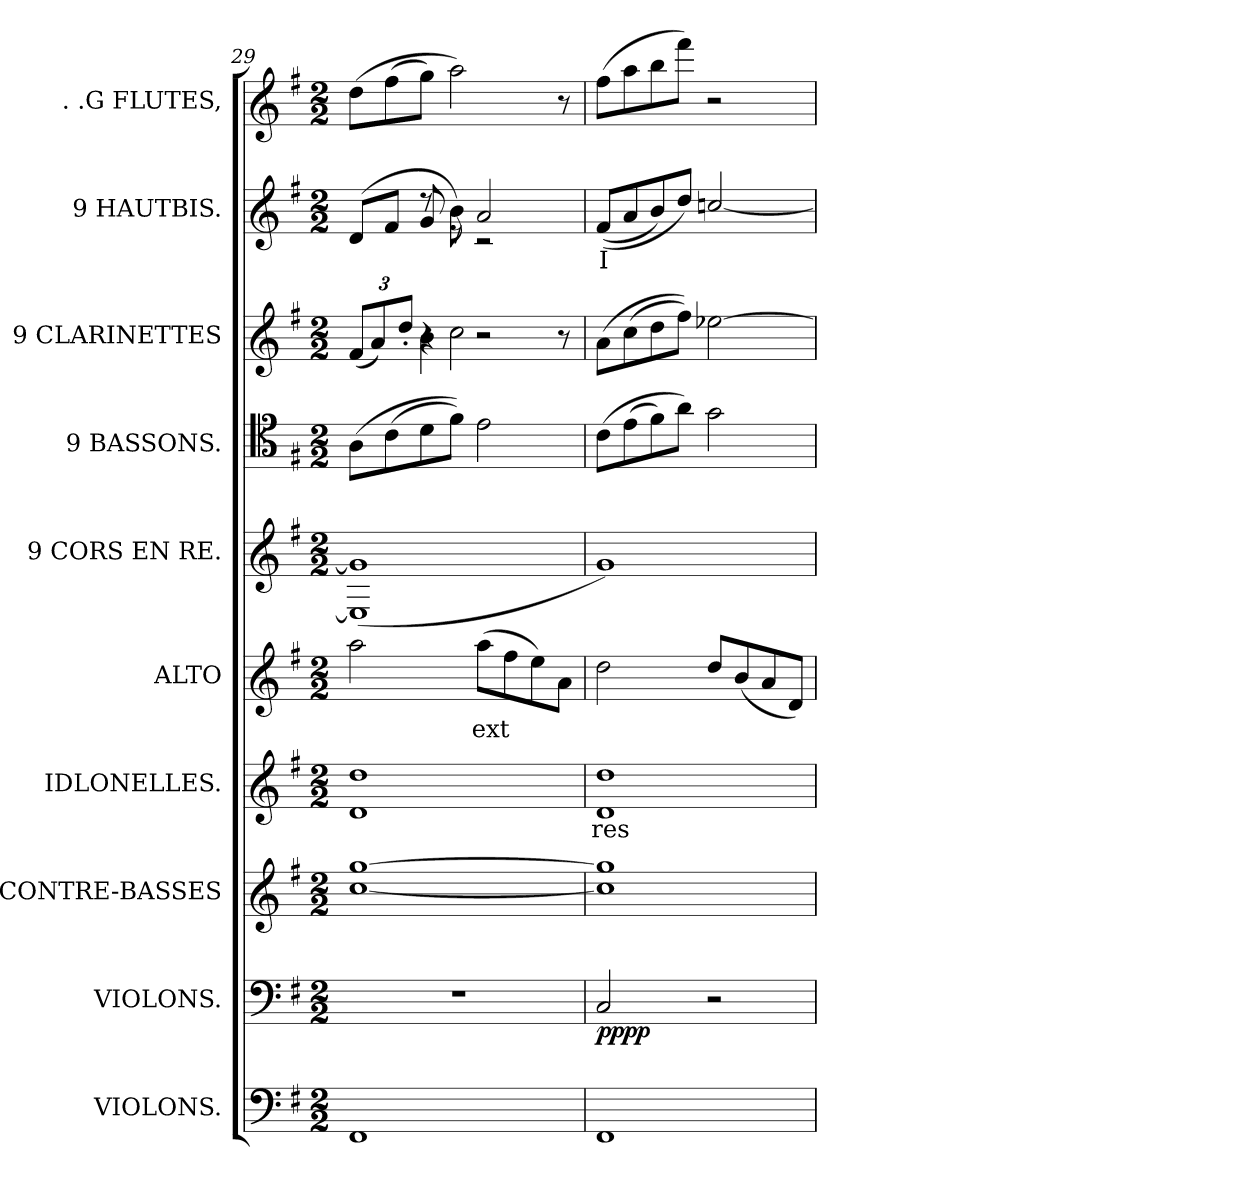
**kern	**kern	**dynam	**kern	**kern	**text	**kern	**text	**kern	**kern	**kern	**kern	**text	**kern
*part10	*part9	*part9	*part8	*part7	*part7	*part6	*part6	*part5	*part4	*part3	*part2	*part2	*part1
*staff10	*staff9	*staff9	*staff8	*staff7	*staff7	*staff6	*staff6	*staff5	*staff4	*staff3	*staff2	*staff2	*staff1
*I"VIOLONS.	*I"VIOLONS.	*	*I"CONTRE-BASSES	*I"IDLONELLES.	*	*I"ALTO	*	*I"9 CORS EN RE.	*I"9 BASSONS.	*I"9 CLARINETTES	*I"9 HAUTBIS.	*	*I". .G FLUTES,
*I'VIO.	*I'VIO.	*	*I'CONTRE-B.ES	*I'IDL.	*	*I'A.	*	*I'9 COR. EN RE.	*I'9 B.NS.	*I'9 CLA.	*I'9 HAU.	*	*I'. .G Fl.S,
*clefF4	*clefF4	*	*clefG2	*clefG2	*	*clefG2	*	*clefG2	*clefC4	*clefG2	*clefG2	*	*clefG2
*k[f#]	*k[f#]	*	*k[f#]	*k[f#]	*	*k[f#]	*	*k[f#]	*k[f#]	*k[f#]	*k[f#]	*	*k[f#]
*M2/2	*M2/2	*	*M2/2	*M2/2	*	*M2/2	*	*M2/2	*M2/2	*M2/2	*M2/2	*	*M2/2
=29	=29	=29	=29	=29	=29	=29	=29	=29	=29	=29	=29	=29	=29
*	*	*	*	*	*	*	*	*	*	*^	*^	*	*
*	*	*	*	*	*	*	*	*	*	*	*^	*	*	*	*
1FF#/	1r	.	[1cc/ [1gg/	1d/ 1dd/	.	2aa\	.	(1E]/ 1g]/	(8A\L	(12f#/L	4ryy	4ryy	(8d/L	4ryy	.	(8dd\L
.	.	.	.	.	.	.	.	.	.	12a/)	.	.	.	.	.	.
.	.	.	.	.	.	.	.	.	(8c\	.	.	.	8f#/J	.	.	(8ff#\
.	.	.	.	.	.	.	.	.	.	12dd'/J	.	.	.	.	.	.
.	.	.	.	.	.	.	.	.	8d\	4r	8ryy	4b\	8r	8g/	.	8gg\J)
.	.	.	.	.	.	.	.	.	8f#\J))	.	2cc\	.	8b\)	8r	.	2aa\)
.	.	.	.	.	.	(8aa\L	ext	.	2e\	2r	.	2r	2a/	2r	.	.
.	.	.	.	.	.	8ff#\	.	.	.	.	.	.	.	.	.	.
.	.	.	.	.	.	8ee\)	.	.	.	.	.	.	.	.	.	.
.	.	.	.	.	.	8a\J	.	.	.	.	8r	.	.	.	.	8r
*	*	*	*	*	*	*	*	*	*	*v	*v	*v	*	*	*	*
*	*	*	*	*	*	*	*	*	*	*	*v	*v	*	*
=30	=30	=30	=30	=30	=30	=30	=30	=30	=30	=30	=30	=30	=30
1FF#/	2C/	pp pp	1cc]/ 1gg]/	1d/ 1dd/	res	2dd\	.	1g/)	(8c\L	(8a\L	((8f#/L	I	(8ff#\L
.	.	.	.	.	.	.	.	.	(8e\	(8cc\	8a/	.	8aa\
.	.	.	.	.	.	.	.	.	8f#\)	8dd\	8b/)	.	8bb\
.	.	.	.	.	.	.	.	.	8a\J)	8ff#\J))	8dd/J)	.	8fff#\J)
.	2r	.	.	.	.	8dd/L	.	.	2g\	[2ee-X\	[2ccn/	.	2r
.	.	.	.	.	.	(8b/	.	.	.	.	.	.	.
.	.	.	.	.	.	8a/	.	.	.	.	.	.	.
.	.	.	.	.	.	8d/J)	.	.	.	.	.	.	.
=	=	=	=	=	=	=	=	=	=	=	=	=	=
*-	*-	*-	*-	*-	*-	*-	*-	*-	*-	*-	*-	*-	*-
